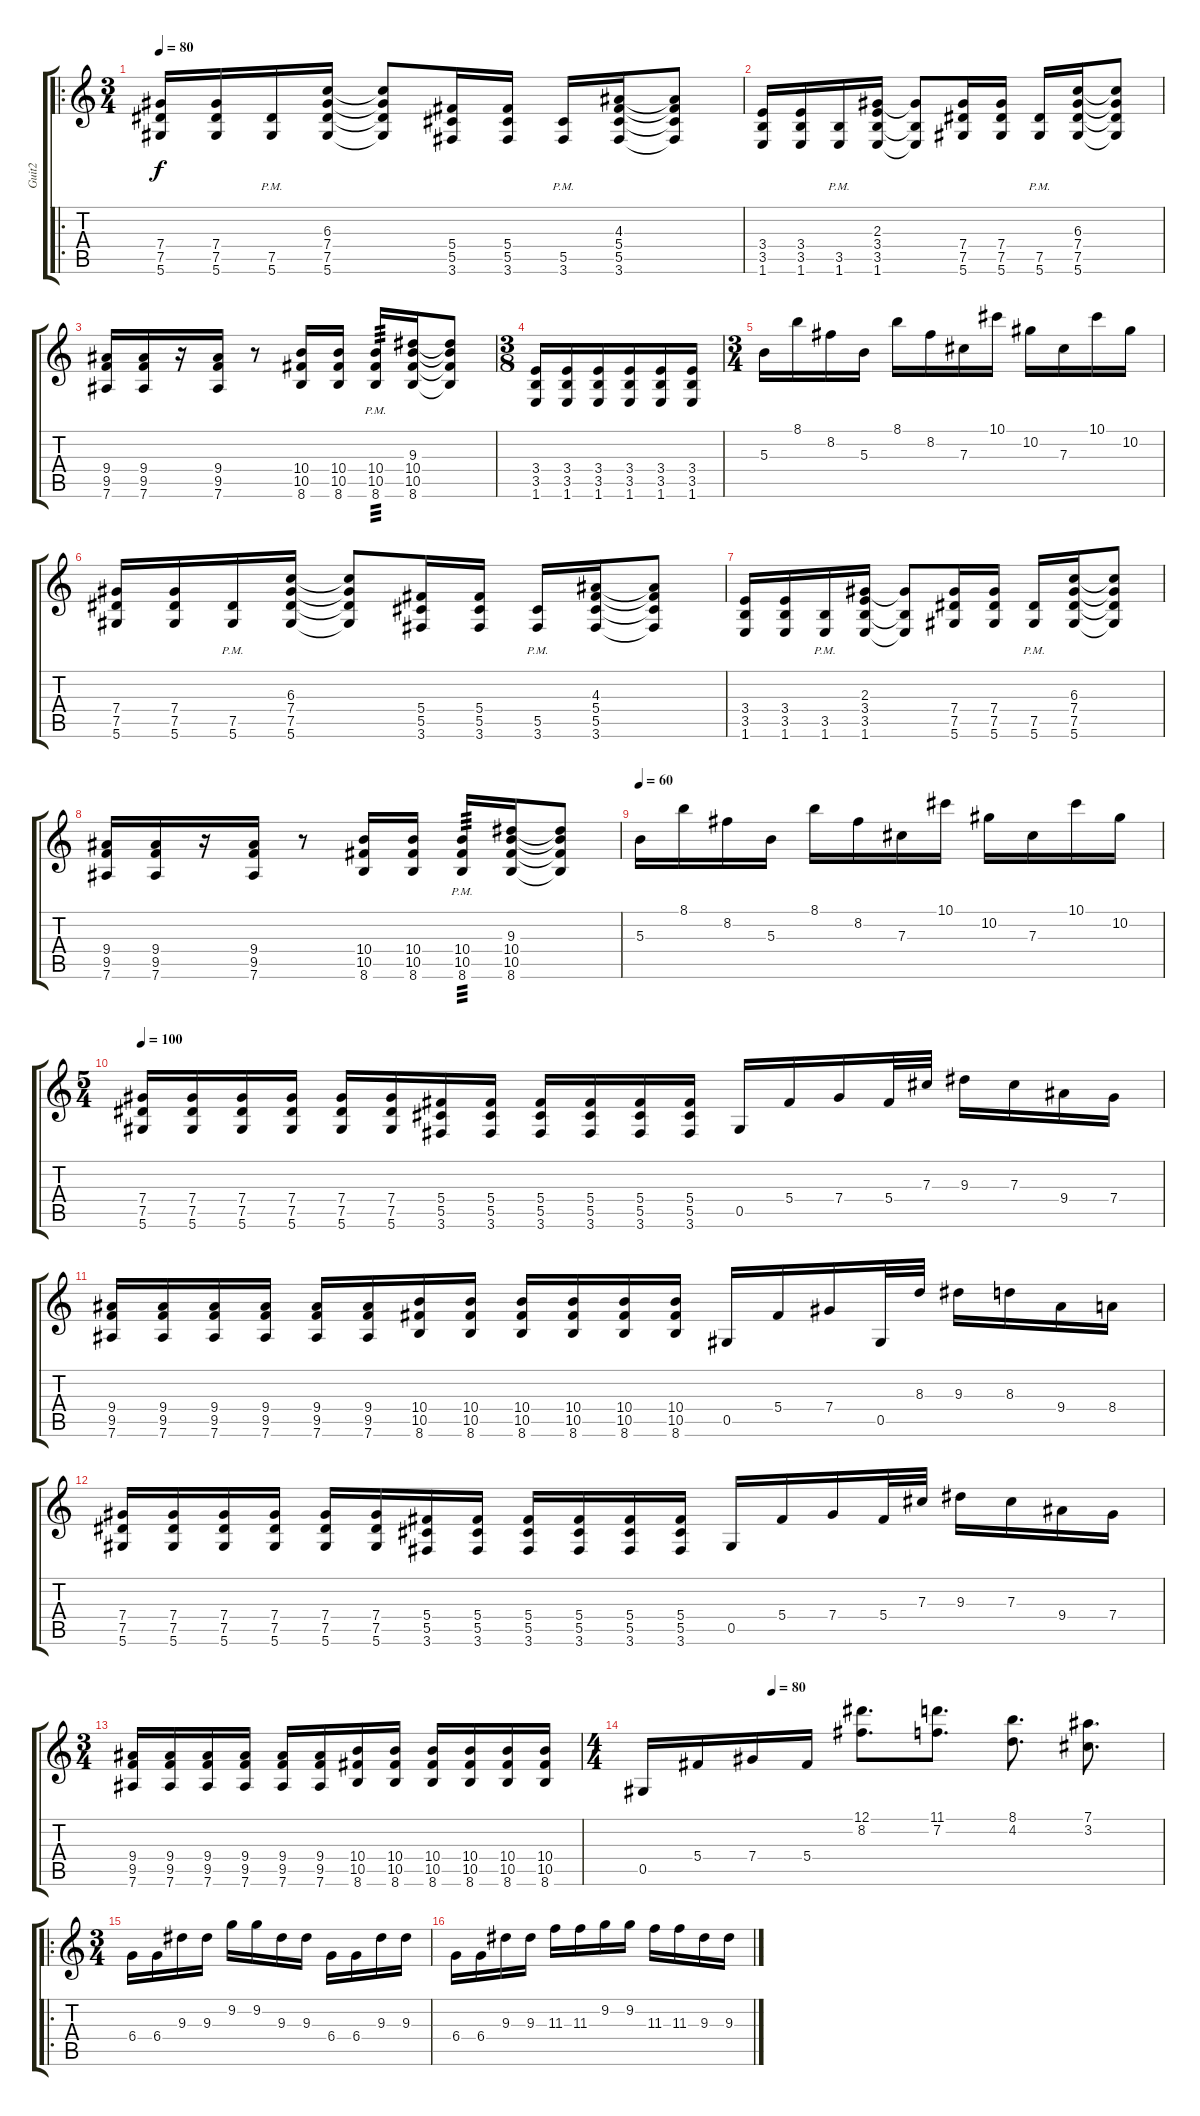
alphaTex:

\track ("Guit2" "Guit2") {instrument overdrivenguitar}
\staff {score tabs}
\tuning (Eb4 Bb3 Gb3 Db3 Ab2 Eb2) {hide}
\ro
\ts (3 4)
\tempo 80
\clef g2
\ks c
(7.4 7.5 5.6).16{dy f} (7.4 7.5 5.6).16 (7.5{pm} 5.6{pm}).16 (6.3 7.4 7.5 5.6).16 (6.3{t} 7.4{t} 7.5{t} 5.6{t}).8 (5.4 5.5 3.6).16 (5.4 5.5 3.6).16 (5.5{pm} 3.6{pm}).16 (4.3 5.4 5.5 3.6).16 (4.3{t} 5.4{t} 5.5{t} 3.6{t}).8 |
(3.4 3.5 1.6).16 (3.4 3.5 1.6).16 (3.5{pm} 1.6{pm}).16 (2.3 3.4 3.5 1.6).16 (2.3{t} 3.5{t} 1.6{t}).8 (7.4 7.5 5.6).16 (7.4 7.5 5.6).16 (7.5{pm} 5.6{pm}).16 (6.3 7.4 7.5 5.6).16 (6.3{t} 7.4{t} 7.5{t} 5.6{t}).8 |
(9.4 9.5 7.6).16 (9.4 9.5 7.6).16 r.16 (9.4 9.5 7.6).16 r.8 (10.4 10.5 8.6).16 (10.4 10.5 8.6).16 (10.4 10.5 8.6{pm}).16{tp 3} (9.3 10.4 10.5 8.6).16 (9.3{t} 10.4{t} 10.5{t} 8.6{t}).8 |
\ts (3 8)
(3.4 3.5 1.6).16 (3.4 3.5 1.6).16 (3.4 3.5 1.6).16 (3.4 3.5 1.6).16 (3.4 3.5 1.6).16 (3.4 3.5 1.6).16 |
\ts (3 4)
5.3.16 8.1.16 8.2.16 5.3.16 8.1.16 8.2.16 7.3.16 10.1.16 10.2.16 7.3.16 10.1.16 10.2.16 |
(7.4 7.5 5.6).16 (7.4 7.5 5.6).16 (7.5{pm} 5.6{pm}).16 (6.3 7.4 7.5 5.6).16 (6.3{t} 7.4{t} 7.5{t} 5.6{t}).8 (5.4 5.5 3.6).16 (5.4 5.5 3.6).16 (5.5{pm} 3.6{pm}).16 (4.3 5.4 5.5 3.6).16 (4.3{t} 5.4{t} 5.5{t} 3.6{t}).8 |
(3.4 3.5 1.6).16 (3.4 3.5 1.6).16 (3.5{pm} 1.6{pm}).16 (2.3 3.4 3.5 1.6).16 (2.3{t} 3.5{t} 1.6{t}).8 (7.4 7.5 5.6).16 (7.4 7.5 5.6).16 (7.5{pm} 5.6{pm}).16 (6.3 7.4 7.5 5.6).16 (6.3{t} 7.4{t} 7.5{t} 5.6{t}).8 |
(9.4 9.5 7.6).16 (9.4 9.5 7.6).16 r.16 (9.4 9.5 7.6).16 r.8 (10.4 10.5 8.6).16 (10.4 10.5 8.6).16 (10.4 10.5 8.6{pm}).16{tp 3} (9.3 10.4 10.5 8.6).16 (9.3{t} 10.4{t} 10.5{t} 8.6{t}).8 |
\tempo 60
5.3.16 8.1.16 8.2.16 5.3.16 8.1.16 8.2.16 7.3.16 10.1.16 10.2.16 7.3.16 10.1.16 10.2.16 |
\ts (5 4)
\tempo 100
(7.4 7.5 5.6).16 (7.4 7.5 5.6).16 (7.4 7.5 5.6).16 (7.4 7.5 5.6).16 (7.4 7.5 5.6).16 (7.4 7.5 5.6).16 (5.4 5.5 3.6).16 (5.4 5.5 3.6).16 (5.4 5.5 3.6).16 (5.4 5.5 3.6).16 (5.4 5.5 3.6).16 (5.4 5.5 3.6).16 0.5.16 5.4.16 7.4.16 5.4.32 7.3.32 9.3.16 7.3.16 9.4.16 7.4.16 |
(9.4 9.5 7.6).16 (9.4 9.5 7.6).16 (9.4 9.5 7.6).16 (9.4 9.5 7.6).16 (9.4 9.5 7.6).16 (9.4 9.5 7.6).16 (10.4 10.5 8.6).16 (10.4 10.5 8.6).16 (10.4 10.5 8.6).16 (10.4 10.5 8.6).16 (10.4 10.5 8.6).16 (10.4 10.5 8.6).16 0.5.16 5.4.16 7.4.16 0.5.32 8.3.32 9.3.16 8.3.16 9.4.16 8.4.16 |
(7.4 7.5 5.6).16 (7.4 7.5 5.6).16 (7.4 7.5 5.6).16 (7.4 7.5 5.6).16 (7.4 7.5 5.6).16 (7.4 7.5 5.6).16 (5.4 5.5 3.6).16 (5.4 5.5 3.6).16 (5.4 5.5 3.6).16 (5.4 5.5 3.6).16 (5.4 5.5 3.6).16 (5.4 5.5 3.6).16 0.5.16 5.4.16 7.4.16 5.4.32 7.3.32 9.3.16 7.3.16 9.4.16 7.4.16 |
\ts (3 4)
(9.4 9.5 7.6).16 (9.4 9.5 7.6).16 (9.4 9.5 7.6).16 (9.4 9.5 7.6).16 (9.4 9.5 7.6).16 (9.4 9.5 7.6).16 (10.4 10.5 8.6).16 (10.4 10.5 8.6).16 (10.4 10.5 8.6).16 (10.4 10.5 8.6).16 (10.4 10.5 8.6).16 (10.4 10.5 8.6).16 |
\ts (4 4)
\tempo (80 0.25)
0.5.16 5.4.16 7.4.16 5.4.16 (12.1 8.2).8{d} (11.1 7.2).8{d} (8.1 4.2).8{d} (7.1 3.2).8{d} |
\ro
\ts (3 4)
6.4.16 6.4.16 9.3.16 9.3.16 9.2.16 9.2.16 9.3.16 9.3.16 6.4.16 6.4.16 9.3.16 9.3.16 |
6.4.16 6.4.16 9.3.16 9.3.16 11.3.16 11.3.16 9.2.16 9.2.16 11.3.16 11.3.16 9.3.16 9.3.16
